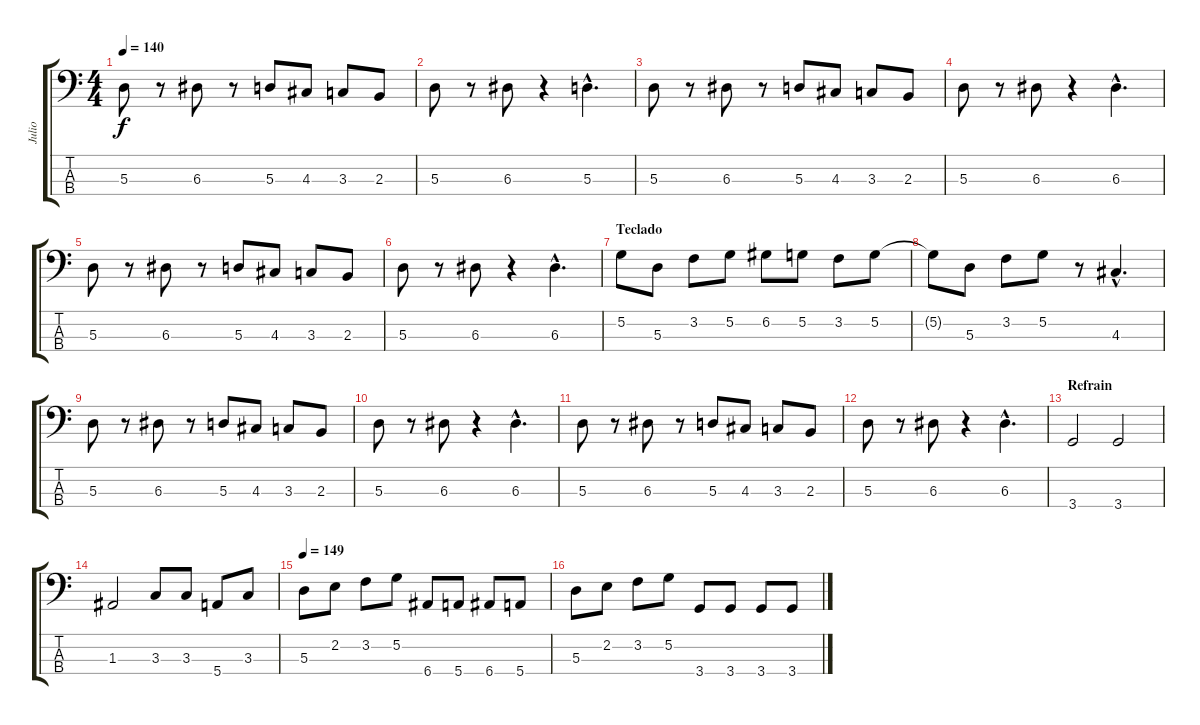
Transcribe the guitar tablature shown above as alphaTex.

\track ("Julio" "Julio") {instrument electricbassfinger}
\staff {score tabs}
\tuning (G2 D2 A1 E1) {hide}
\ts (4 4)
\tempo 140
\clef f4
\ks c
5.3.8{dy f} r.8 6.3.8 r.8 5.3.8 4.3.8 3.3.8 2.3.8 |
5.3.8 r.8 6.3.8 r.4 5.3{hac}.4{d} |
5.3.8 r.8 6.3.8 r.8 5.3.8 4.3.8 3.3.8 2.3.8 |
5.3.8 r.8 6.3.8 r.4 6.3{hac}.4{d} |
5.3.8 r.8 6.3.8 r.8 5.3.8 4.3.8 3.3.8 2.3.8 |
5.3.8 r.8 6.3.8 r.4 6.3{hac}.4{d} |
\section ("" "Teclado")
5.2.8 5.3.8 3.2.8 5.2.8 6.2.8 5.2.8 3.2.8 5.2.8 |
5.2{t}.8 5.3.8 3.2.8 5.2.8 r.8 4.3{hac}.4{d} |
5.3.8 r.8 6.3.8 r.8 5.3.8 4.3.8 3.3.8 2.3.8 |
5.3.8 r.8 6.3.8 r.4 6.3{hac}.4{d} |
5.3.8 r.8 6.3.8 r.8 5.3.8 4.3.8 3.3.8 2.3.8 |
5.3.8 r.8 6.3.8 r.4 6.3{hac}.4{d} |
\section ("" "Refrain")
3.4.2 3.4.2 |
1.3.2 3.3.8 3.3.8 5.4.8 3.3.8 |
\tempo 149
5.3.8 2.2.8 3.2.8 5.2.8 6.4.8 5.4.8 6.4.8 5.4.8 |
5.3.8 2.2.8 3.2.8 5.2.8 3.4.8 3.4.8 3.4.8 3.4.8
